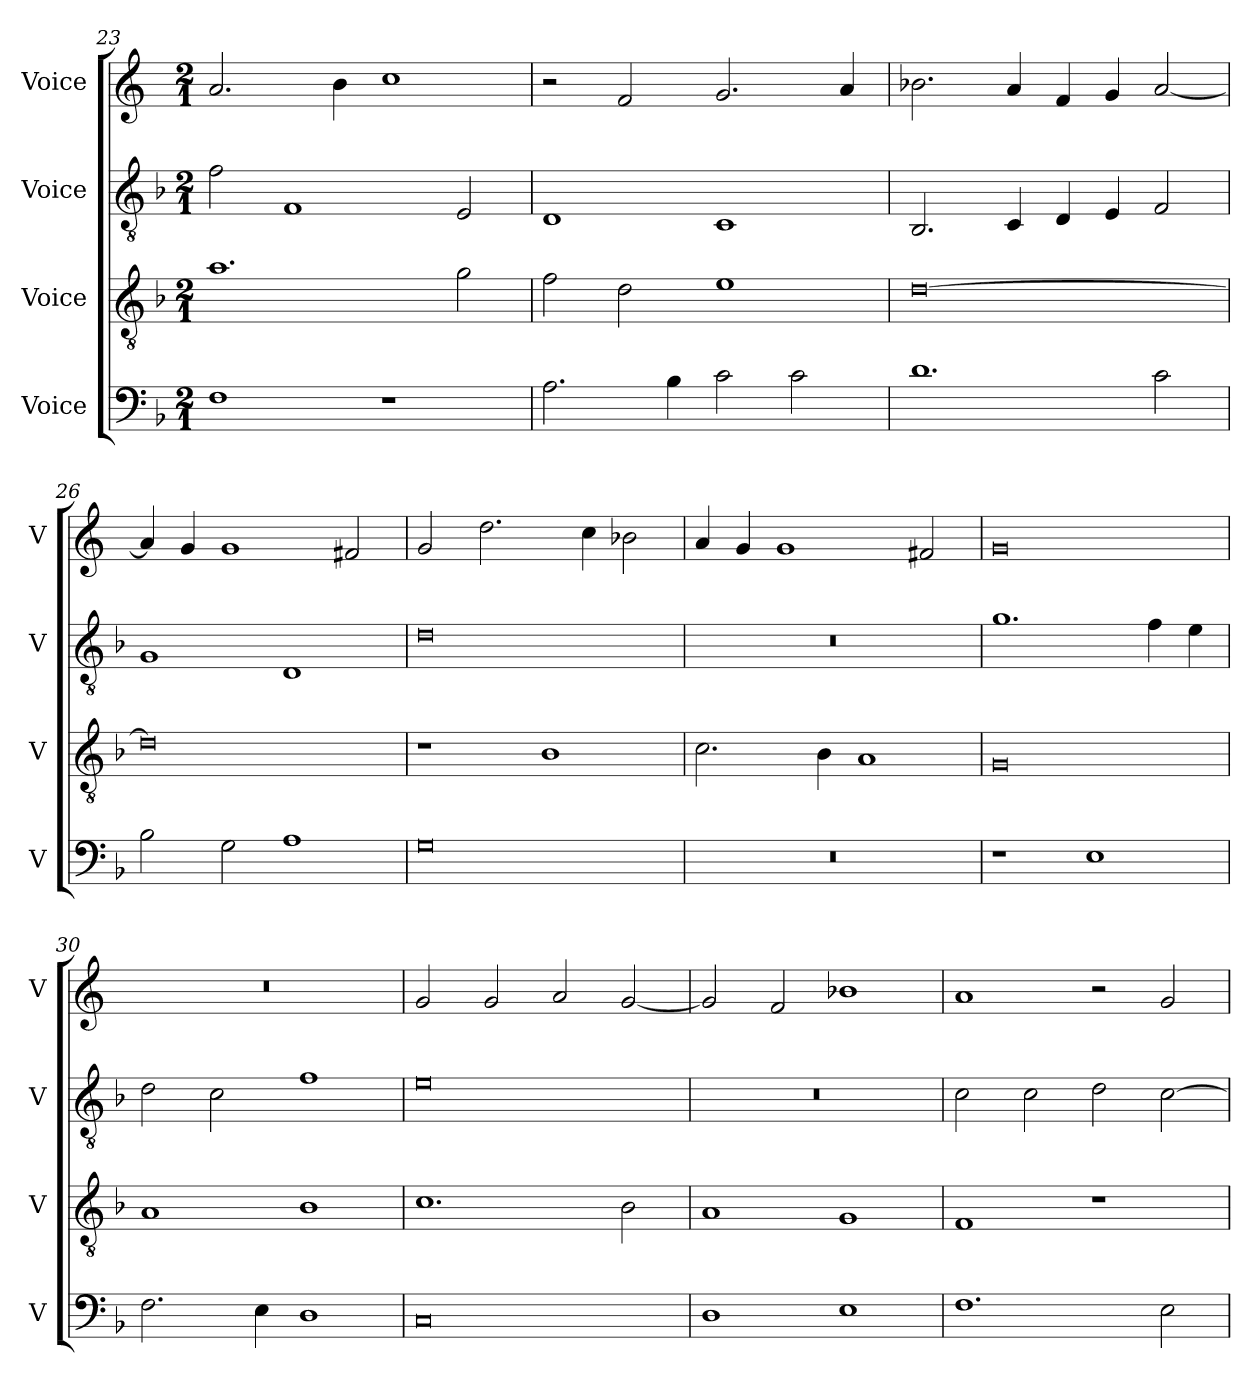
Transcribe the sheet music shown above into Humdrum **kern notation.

**kern	**kern	**kern	**kern
*part4	*part3	*part2	*part1
*staff4	*staff3	*staff2	*staff1
*I"Voice	*I"Voice	*I"Voice	*I"Voice
*I'V	*I'V	*I'V	*I'V
*clefF4	*clefGv2	*clefGv2	*clefG2
*k[b-]	*k[b-]	*k[b-]	*k[]
*M2/1	*M2/1	*M2/1	*M2/1
=23	=23	=23	=23
1F	1.a	2f\	2.a/
.	.	1F	.
.	.	.	4b\
1r	.	.	1cc
.	2g\	2E/	.
!!LO:PB:g=z
=24	=24	=24	=24
2.A\	2f\	1D	2r
.	2d\	.	2f/
4B-\	.	.	.
2c\	1e	1C	2.g/
2c\	.	.	.
.	.	.	4a/
=25	=25	=25	=25
1.d	[0d	2.BB-/	2.b-X\
.	.	4C/	4a/
.	.	4D/	4f/
.	.	4E/	4g/
2c\	.	2F/	[2a/
=26	=26	=26	=26
2B-\	0d]	1G	4a/]
.	.	.	4g/
2G\	.	.	1g
1A	.	1D	.
.	.	.	2f#X/
!!LO:LB:g=z
=27	=27	=27	=27
0G	1r	0d	2g/
.	.	.	2.dd\
.	1B-	.	.
.	.	.	4cc\
.	.	.	2b-X\
=28	=28	=28	=28
0r	2.c\	0r	4a/
.	.	.	4g/
.	.	.	1g
.	4B-\	.	.
.	1A	.	.
.	.	.	2f#X/
=29	=29	=29	=29
1r	0G	1.g	0g
1E	.	.	.
.	.	4f\	.
.	.	4e\	.
=30	=30	=30	=30
2.F\	1A	2d\	0r
.	.	2c\	.
4E\	.	.	.
1D	1B-	1f	.
!!LO:LB:g=z
=31	=31	=31	=31
0C	1.c	0e	2g/
.	.	.	2g/
.	.	.	2a/
.	2B-\	.	[2g/
=32	=32	=32	=32
1D	1A	0r	2g/]
.	.	.	2f/
1E	1G	.	1b-X
=33	=33	=33	=33
1.F	1F	2c\	1a
.	.	2c\	.
.	1r	2d\	2r
2E\	.	[2c\	2g/
=	=	=	=
*-	*-	*-	*-
